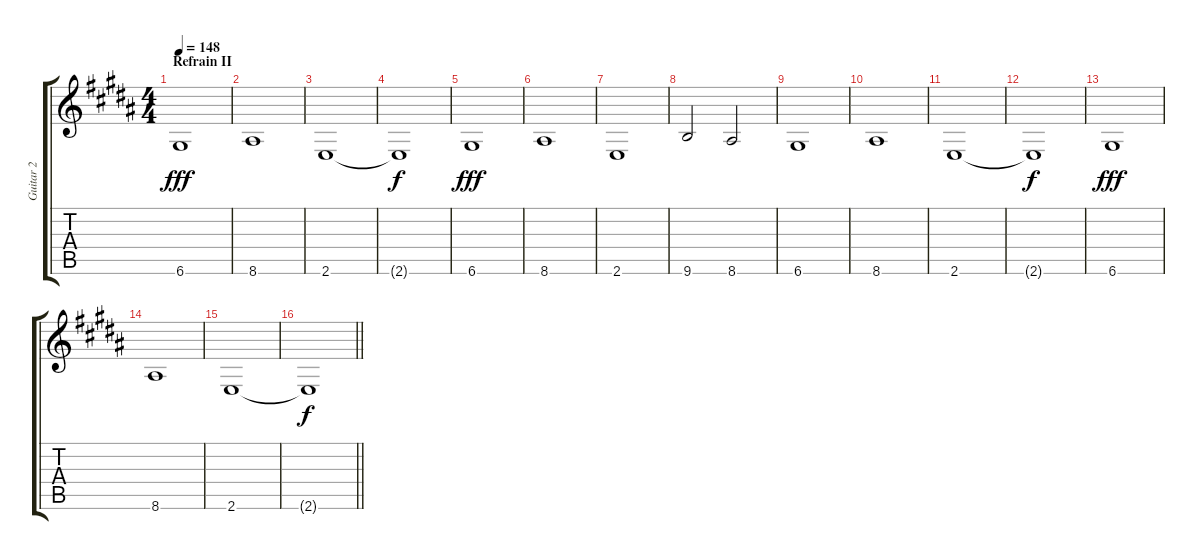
\track ("Guitar 2" "Guitar 2") {instrument distortionguitar}
\staff {score tabs}
\tuning (E4 B3 G3 D3 A2 D2) {hide}
\ts (4 4)
\section ("" "Refrain II")
\tempo 148
\clef g2
\ks b
6.6.1{dy fff} |
8.6.1 |
2.6.1 |
2.6{t}.1{dy f} |
6.6.1{dy fff} |
8.6.1 |
2.6.1 |
9.6.2 8.6.2 |
6.6.1 |
8.6.1 |
2.6.1 |
2.6{t}.1{dy f} |
6.6.1{dy fff} |
8.6.1 |
2.6.1 |
\barLineRight lightlight
2.6{t}.1{dy f}
